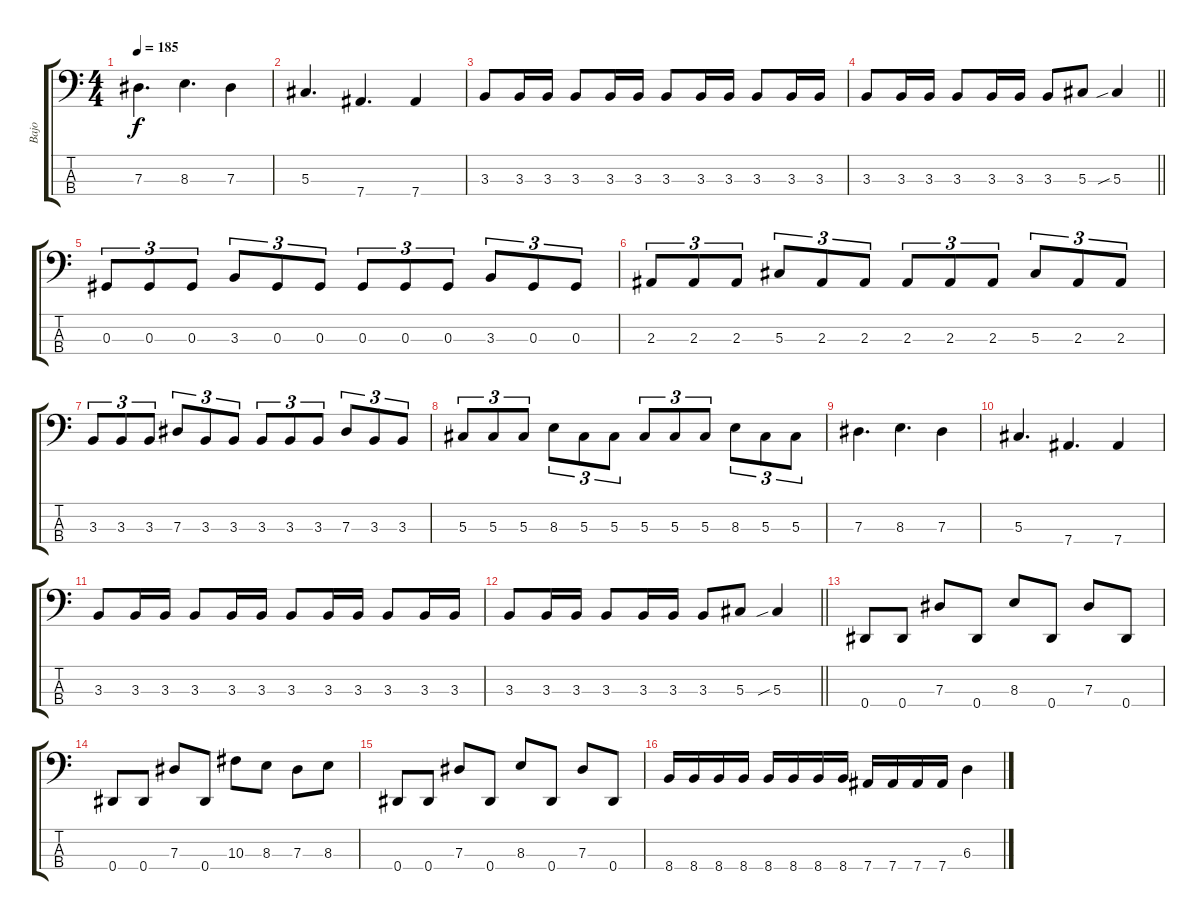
\track ("Bajo" "Bajo") {instrument electricbasspick}
\staff {score tabs}
\tuning (Gb2 Db2 Ab1 Eb1) {hide}
\ts (4 4)
\tempo 185
\clef f4
\ks c
7.3.4{d dy f} 8.3.4{d} 7.3.4 |
5.3.4{d} 7.4.4{d} 7.4.4 |
3.3.8 3.3.16 3.3.16 3.3.8 3.3.16 3.3.16 3.3.8 3.3.16 3.3.16 3.3.8 3.3.16 3.3.16 |
\barLineRight lightlight
3.3.8 3.3.16 3.3.16 3.3.8 3.3.16 3.3.16 3.3.8 5.3.8 5.3{sib}.4 |
0.3.8{tu (3 2)} 0.3.8{tu (3 2)} 0.3.8{tu (3 2)} 3.3.8{tu (3 2)} 0.3.8{tu (3 2)} 0.3.8{tu (3 2)} 0.3.8{tu (3 2)} 0.3.8{tu (3 2)} 0.3.8{tu (3 2)} 3.3.8{tu (3 2)} 0.3.8{tu (3 2)} 0.3.8{tu (3 2)} |
2.3.8{tu (3 2)} 2.3.8{tu (3 2)} 2.3.8{tu (3 2)} 5.3.8{tu (3 2)} 2.3.8{tu (3 2)} 2.3.8{tu (3 2)} 2.3.8{tu (3 2)} 2.3.8{tu (3 2)} 2.3.8{tu (3 2)} 5.3.8{tu (3 2)} 2.3.8{tu (3 2)} 2.3.8{tu (3 2)} |
3.3.8{tu (3 2)} 3.3.8{tu (3 2)} 3.3.8{tu (3 2)} 7.3.8{tu (3 2)} 3.3.8{tu (3 2)} 3.3.8{tu (3 2)} 3.3.8{tu (3 2)} 3.3.8{tu (3 2)} 3.3.8{tu (3 2)} 7.3.8{tu (3 2)} 3.3.8{tu (3 2)} 3.3.8{tu (3 2)} |
5.3.8{tu (3 2)} 5.3.8{tu (3 2)} 5.3.8{tu (3 2)} 8.3.8{tu (3 2)} 5.3.8{tu (3 2)} 5.3.8{tu (3 2)} 5.3.8{tu (3 2)} 5.3.8{tu (3 2)} 5.3.8{tu (3 2)} 8.3.8{tu (3 2)} 5.3.8{tu (3 2)} 5.3.8{tu (3 2)} |
7.3.4{d} 8.3.4{d} 7.3.4 |
5.3.4{d} 7.4.4{d} 7.4.4 |
3.3.8 3.3.16 3.3.16 3.3.8 3.3.16 3.3.16 3.3.8 3.3.16 3.3.16 3.3.8 3.3.16 3.3.16 |
\barLineRight lightlight
3.3.8 3.3.16 3.3.16 3.3.8 3.3.16 3.3.16 3.3.8 5.3.8 5.3{sib}.4 |
0.4.8 0.4.8 7.3.8 0.4.8 8.3.8 0.4.8 7.3.8 0.4.8 |
0.4.8 0.4.8 7.3.8 0.4.8 10.3.8 8.3.8 7.3.8 8.3.8 |
0.4.8 0.4.8 7.3.8 0.4.8 8.3.8 0.4.8 7.3.8 0.4.8 |
8.4.16 8.4.16 8.4.16 8.4.16 8.4.16 8.4.16 8.4.16 8.4.16 7.4.16 7.4.16 7.4.16 7.4.16 6.3.4
